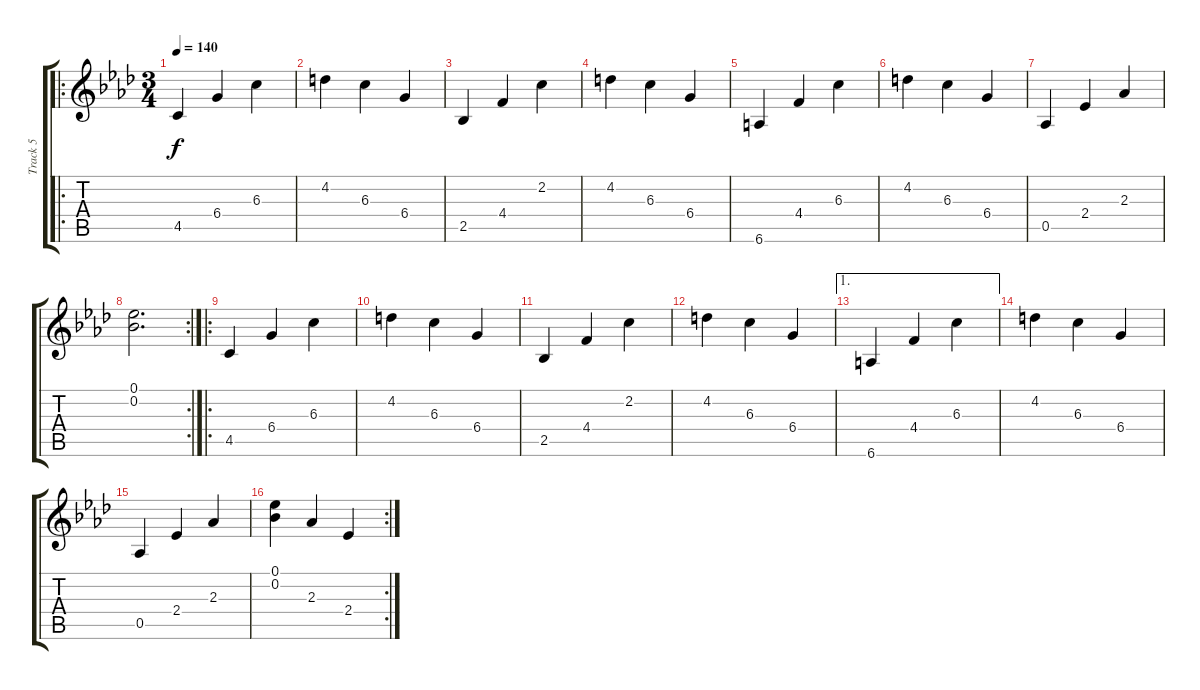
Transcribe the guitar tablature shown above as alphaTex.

\track ("Track 5" "Track 5") {instrument acousticguitarsteel}
\staff {score tabs}
\tuning (Eb4 Bb3 Gb3 Db3 Ab2 Eb2) {hide}
\ro
\ts (3 4)
\tempo 140
\clef g2
\ks ab
4.5.4{dy f} 6.4.4 6.3.4 |
4.2.4 6.3.4 6.4.4 |
2.5.4 4.4.4 2.2.4 |
4.2.4 6.3.4 6.4.4 |
6.6.4 4.4.4 6.3.4 |
4.2.4 6.3.4 6.4.4 |
0.5.4 2.4.4 2.3.4 |
\rc 2
(0.1 0.2).2{d} |
\ro
4.5.4 6.4.4 6.3.4 |
4.2.4 6.3.4 6.4.4 |
2.5.4 4.4.4 2.2.4 |
4.2.4 6.3.4 6.4.4 |
\ae 1
6.6.4 4.4.4 6.3.4 |
4.2.4 6.3.4 6.4.4 |
0.5.4 2.4.4 2.3.4 |
\rc 2
(0.1 0.2).4 2.3.4 2.4.4
